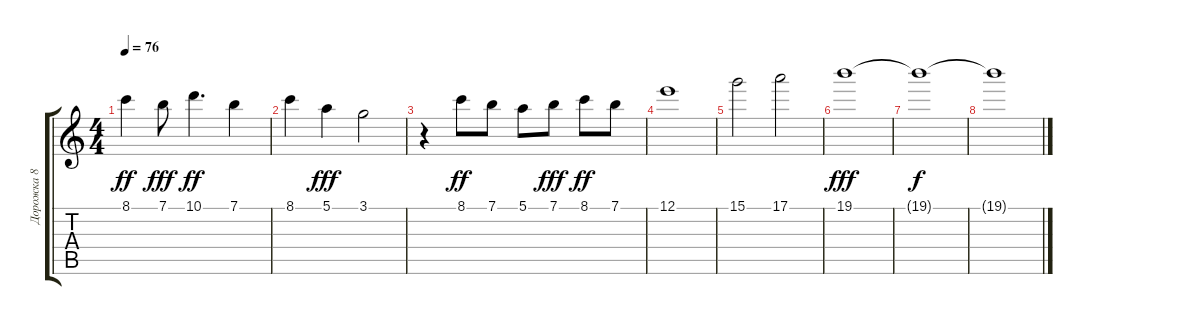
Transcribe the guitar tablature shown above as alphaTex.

\track ("Дорожка 8" "Дорожка 8") {instrument distortionguitar}
\staff {score tabs}
\tuning (E4 B3 G3 D3 A2 E2) {hide}
\ts (4 4)
\tempo 76
\clef g2
\ks c
8.1.4{dy ff} 7.1.8{dy fff} 10.1.4{d dy ff} 7.1.4 |
8.1.4 5.1.4{dy fff} 3.1.2 |
r.4 8.1.8{dy ff} 7.1.8 5.1.8 7.1.8{dy fff} 8.1.8{dy ff} 7.1.8 |
12.1.1 |
15.1.2 17.1.2 |
19.1.1{dy fff volume 0} |
19.1{t}.1{dy f} |
19.1{t}.1
